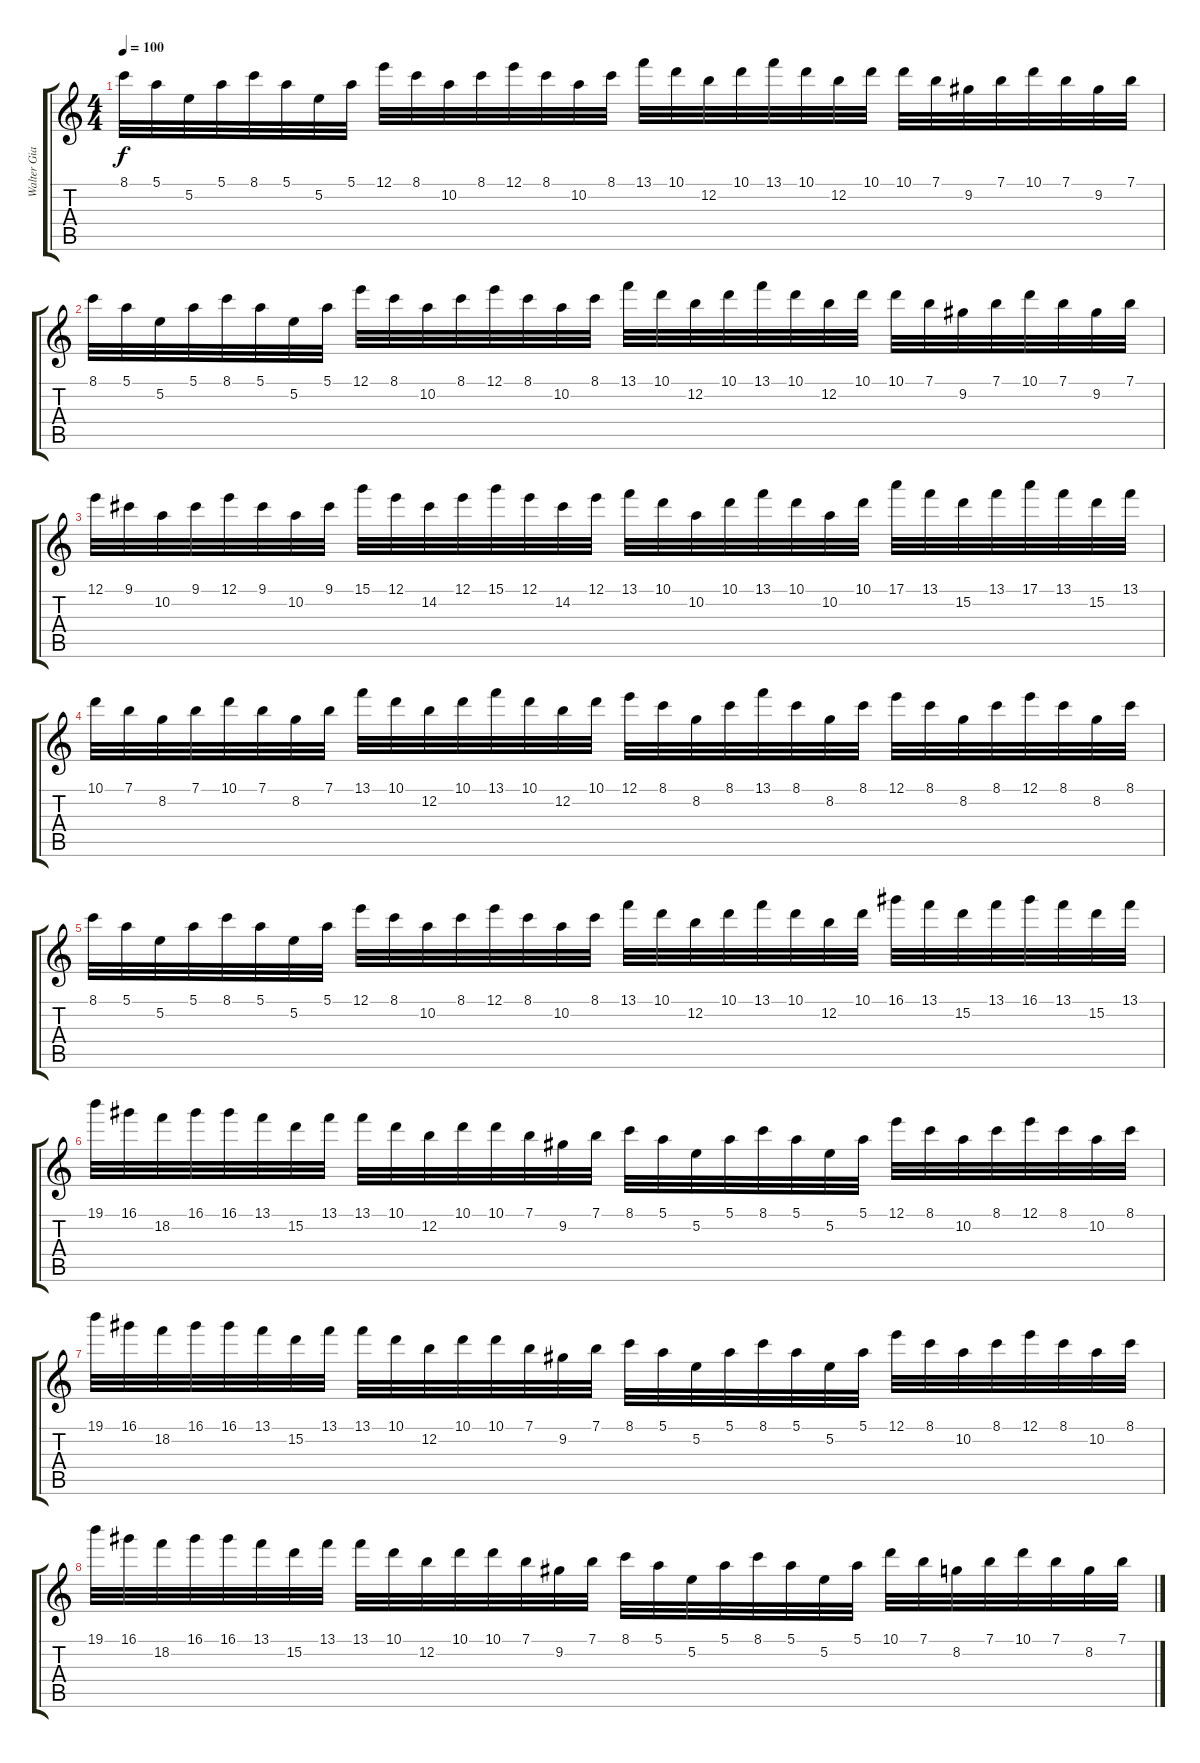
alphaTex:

\track ("Walter Giardino" "Walter Gia") {instrument overdrivenguitar}
\staff {score tabs}
\tuning (E4 B3 G3 D3 A2 E2) {hide}
\ts (4 4)
\tempo 100
\clef g2
\ks c
8.1.32{dy f instrument overdrivenguitar} 5.1.32 5.2.32 5.1.32 8.1.32 5.1.32 5.2.32 5.1.32 12.1.32 8.1.32 10.2.32 8.1.32 12.1.32 8.1.32 10.2.32 8.1.32 13.1.32 10.1.32 12.2.32 10.1.32 13.1.32 10.1.32 12.2.32 10.1.32 10.1.32 7.1.32 9.2.32 7.1.32 10.1.32 7.1.32 9.2.32 7.1.32 |
8.1.32 5.1.32 5.2.32 5.1.32 8.1.32 5.1.32 5.2.32 5.1.32 12.1.32 8.1.32 10.2.32 8.1.32 12.1.32 8.1.32 10.2.32 8.1.32 13.1.32 10.1.32 12.2.32 10.1.32 13.1.32 10.1.32 12.2.32 10.1.32 10.1.32 7.1.32 9.2.32 7.1.32 10.1.32 7.1.32 9.2.32 7.1.32 |
12.1.32 9.1.32 10.2.32 9.1.32 12.1.32 9.1.32 10.2.32 9.1.32 15.1.32 12.1.32 14.2.32 12.1.32 15.1.32 12.1.32 14.2.32 12.1.32 13.1.32 10.1.32 10.2.32 10.1.32 13.1.32 10.1.32 10.2.32 10.1.32 17.1.32 13.1.32 15.2.32 13.1.32 17.1.32 13.1.32 15.2.32 13.1.32 |
10.1.32 7.1.32 8.2.32 7.1.32 10.1.32 7.1.32 8.2.32 7.1.32 13.1.32 10.1.32 12.2.32 10.1.32 13.1.32 10.1.32 12.2.32 10.1.32 12.1.32 8.1.32 8.2.32 8.1.32 13.1.32 8.1.32 8.2.32 8.1.32 12.1.32 8.1.32 8.2.32 8.1.32 12.1.32 8.1.32 8.2.32 8.1.32 |
8.1.32 5.1.32 5.2.32 5.1.32 8.1.32 5.1.32 5.2.32 5.1.32 12.1.32 8.1.32 10.2.32 8.1.32 12.1.32 8.1.32 10.2.32 8.1.32 13.1.32 10.1.32 12.2.32 10.1.32 13.1.32 10.1.32 12.2.32 10.1.32 16.1.32 13.1.32 15.2.32 13.1.32 16.1.32 13.1.32 15.2.32 13.1.32 |
19.1.32 16.1.32 18.2.32 16.1.32 16.1.32 13.1.32 15.2.32 13.1.32 13.1.32 10.1.32 12.2.32 10.1.32 10.1.32 7.1.32 9.2.32 7.1.32 8.1.32 5.1.32 5.2.32 5.1.32 8.1.32 5.1.32 5.2.32 5.1.32 12.1.32 8.1.32 10.2.32 8.1.32 12.1.32 8.1.32 10.2.32 8.1.32 |
19.1.32 16.1.32 18.2.32 16.1.32 16.1.32 13.1.32 15.2.32 13.1.32 13.1.32 10.1.32 12.2.32 10.1.32 10.1.32 7.1.32 9.2.32 7.1.32 8.1.32 5.1.32 5.2.32 5.1.32 8.1.32 5.1.32 5.2.32 5.1.32 12.1.32 8.1.32 10.2.32 8.1.32 12.1.32 8.1.32 10.2.32 8.1.32 |
19.1.32 16.1.32 18.2.32 16.1.32 16.1.32 13.1.32 15.2.32 13.1.32 13.1.32 10.1.32 12.2.32 10.1.32 10.1.32 7.1.32 9.2.32 7.1.32 8.1.32 5.1.32 5.2.32 5.1.32 8.1.32 5.1.32 5.2.32 5.1.32 10.1.32 7.1.32 8.2.32 7.1.32 10.1.32 7.1.32 8.2.32 7.1.32
